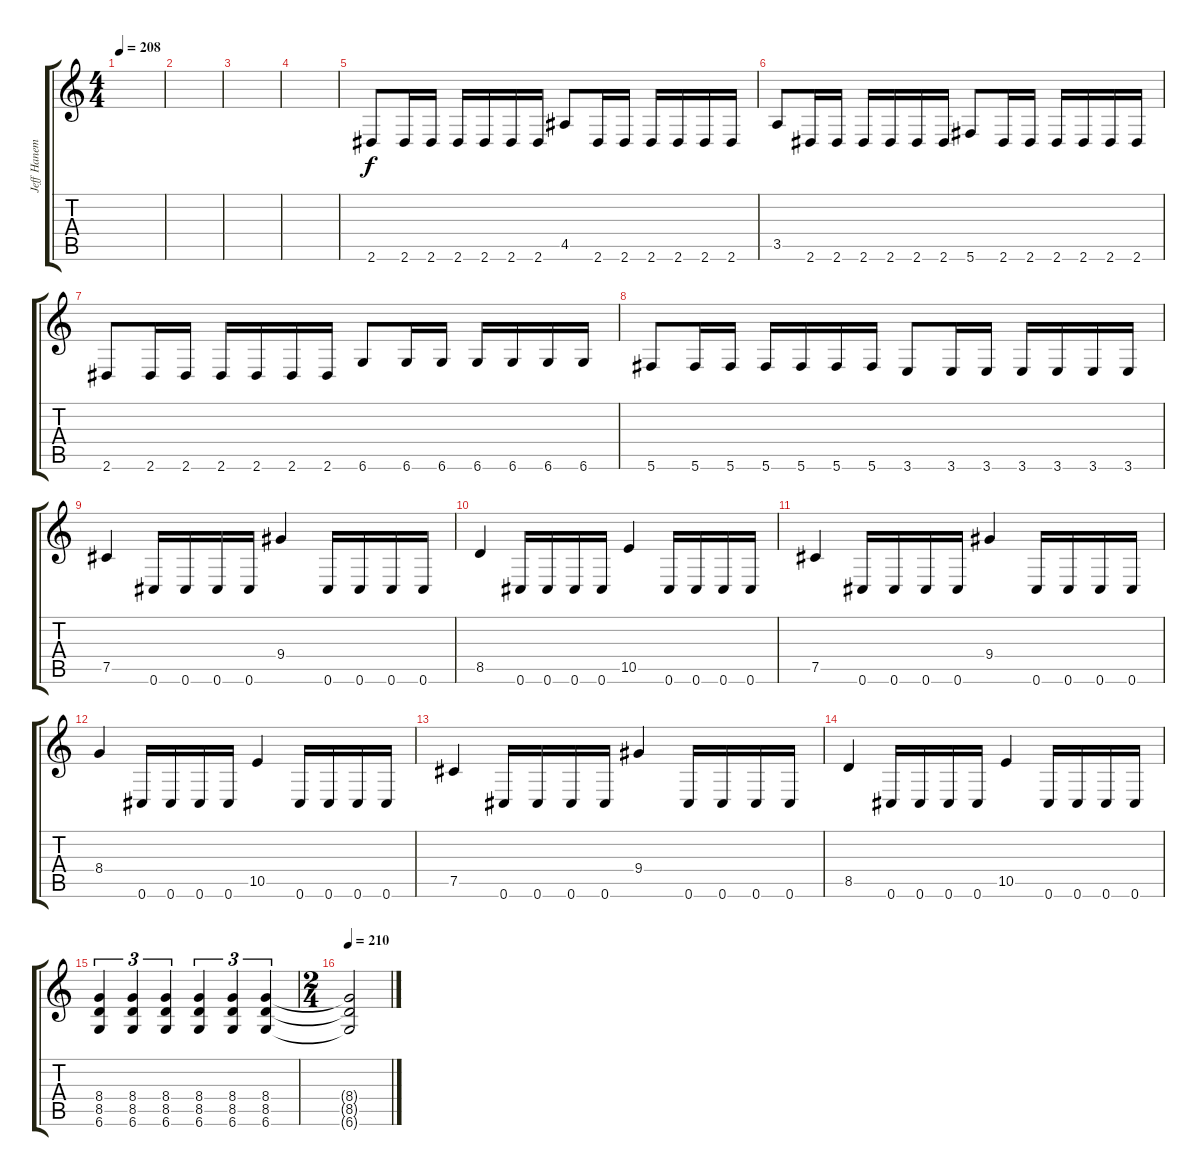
\track ("Jeff Hanemann" "Jeff Hanem") {instrument distortionguitar}
\staff {score tabs}
\tuning (Db4 Ab3 E3 B2 Gb2 Db2) {hide}
\ts (4 4)
\tempo 208
\clef g2
\ks c
|
|
|
|
2.6.8 2.6.16 2.6.16 2.6.16 2.6.16 2.6.16 2.6.16 4.5.8 2.6.16 2.6.16 2.6.16 2.6.16 2.6.16 2.6.16 |
3.5.8 2.6.16 2.6.16 2.6.16 2.6.16 2.6.16 2.6.16 5.6.8 2.6.16 2.6.16 2.6.16 2.6.16 2.6.16 2.6.16 |
2.6.8 2.6.16 2.6.16 2.6.16 2.6.16 2.6.16 2.6.16 6.6.8 6.6.16 6.6.16 6.6.16 6.6.16 6.6.16 6.6.16 |
5.6.8 5.6.16 5.6.16 5.6.16 5.6.16 5.6.16 5.6.16 3.6.8 3.6.16 3.6.16 3.6.16 3.6.16 3.6.16 3.6.16 |
7.5.4 0.6.16 0.6.16 0.6.16 0.6.16 9.4.4 0.6.16 0.6.16 0.6.16 0.6.16 |
8.5.4 0.6.16 0.6.16 0.6.16 0.6.16 10.5.4 0.6.16 0.6.16 0.6.16 0.6.16 |
7.5.4 0.6.16 0.6.16 0.6.16 0.6.16 9.4.4 0.6.16 0.6.16 0.6.16 0.6.16 |
8.4.4 0.6.16 0.6.16 0.6.16 0.6.16 10.5.4 0.6.16 0.6.16 0.6.16 0.6.16 |
7.5.4 0.6.16 0.6.16 0.6.16 0.6.16 9.4.4 0.6.16 0.6.16 0.6.16 0.6.16 |
8.5.4 0.6.16 0.6.16 0.6.16 0.6.16 10.5.4 0.6.16 0.6.16 0.6.16 0.6.16 |
(8.4 8.5 6.6).4{tu (3 2)} (8.4 8.5 6.6).4{tu (3 2)} (8.4 8.5 6.6).4{tu (3 2)} (8.4 8.5 6.6).4{tu (3 2)} (8.4 8.5 6.6).4{tu (3 2)} (8.4 8.5 6.6).4{tu (3 2)} |
\ts (2 4)
\tempo 210
(8.4{t} 8.5{t} 6.6{t}).2
